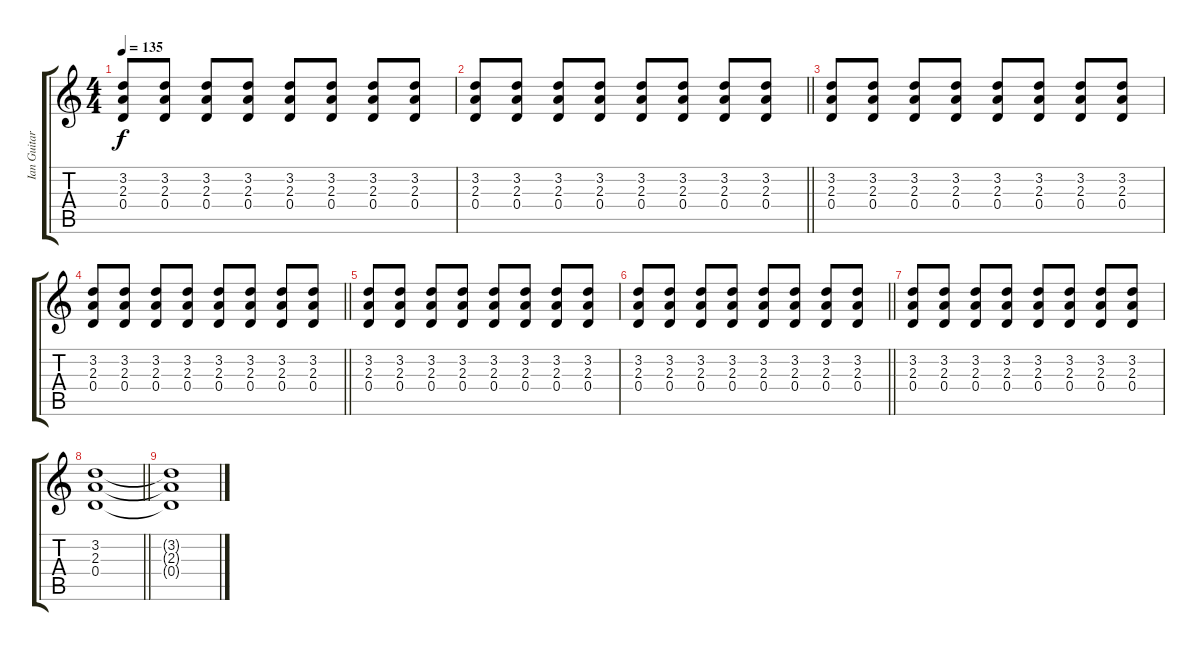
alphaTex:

\track ("Ian Guitar" "Ian Guitar") {instrument overdrivenguitar}
\staff {score tabs}
\tuning (E4 B3 G3 D3 A2 E2) {hide}
\ts (4 4)
\tempo 135
\clef g2
\ks c
(3.2 2.3 0.4).8{dy f} (3.2 2.3 0.4).8 (3.2 2.3 0.4).8 (3.2 2.3 0.4).8 (3.2 2.3 0.4).8 (3.2 2.3 0.4).8 (3.2 2.3 0.4).8 (3.2 2.3 0.4).8 |
\barLineRight lightlight
(3.2 2.3 0.4).8 (3.2 2.3 0.4).8 (3.2 2.3 0.4).8 (3.2 2.3 0.4).8 (3.2 2.3 0.4).8 (3.2 2.3 0.4).8 (3.2 2.3 0.4).8 (3.2 2.3 0.4).8 |
(3.2 2.3 0.4).8 (3.2 2.3 0.4).8 (3.2 2.3 0.4).8 (3.2 2.3 0.4).8 (3.2 2.3 0.4).8 (3.2 2.3 0.4).8 (3.2 2.3 0.4).8 (3.2 2.3 0.4).8 |
\barLineRight lightlight
(3.2 2.3 0.4).8 (3.2 2.3 0.4).8 (3.2 2.3 0.4).8 (3.2 2.3 0.4).8 (3.2 2.3 0.4).8 (3.2 2.3 0.4).8 (3.2 2.3 0.4).8 (3.2 2.3 0.4).8 |
(3.2 2.3 0.4).8 (3.2 2.3 0.4).8 (3.2 2.3 0.4).8 (3.2 2.3 0.4).8 (3.2 2.3 0.4).8 (3.2 2.3 0.4).8 (3.2 2.3 0.4).8 (3.2 2.3 0.4).8 |
\barLineRight lightlight
(3.2 2.3 0.4).8 (3.2 2.3 0.4).8 (3.2 2.3 0.4).8 (3.2 2.3 0.4).8 (3.2 2.3 0.4).8 (3.2 2.3 0.4).8 (3.2 2.3 0.4).8 (3.2 2.3 0.4).8 |
(3.2 2.3 0.4).8 (3.2 2.3 0.4).8 (3.2 2.3 0.4).8 (3.2 2.3 0.4).8 (3.2 2.3 0.4).8 (3.2 2.3 0.4).8 (3.2 2.3 0.4).8 (3.2 2.3 0.4).8 |
\barLineRight lightlight
(3.2 2.3 0.4).1 |
(3.2{t} 2.3{t} 0.4{t}).1
